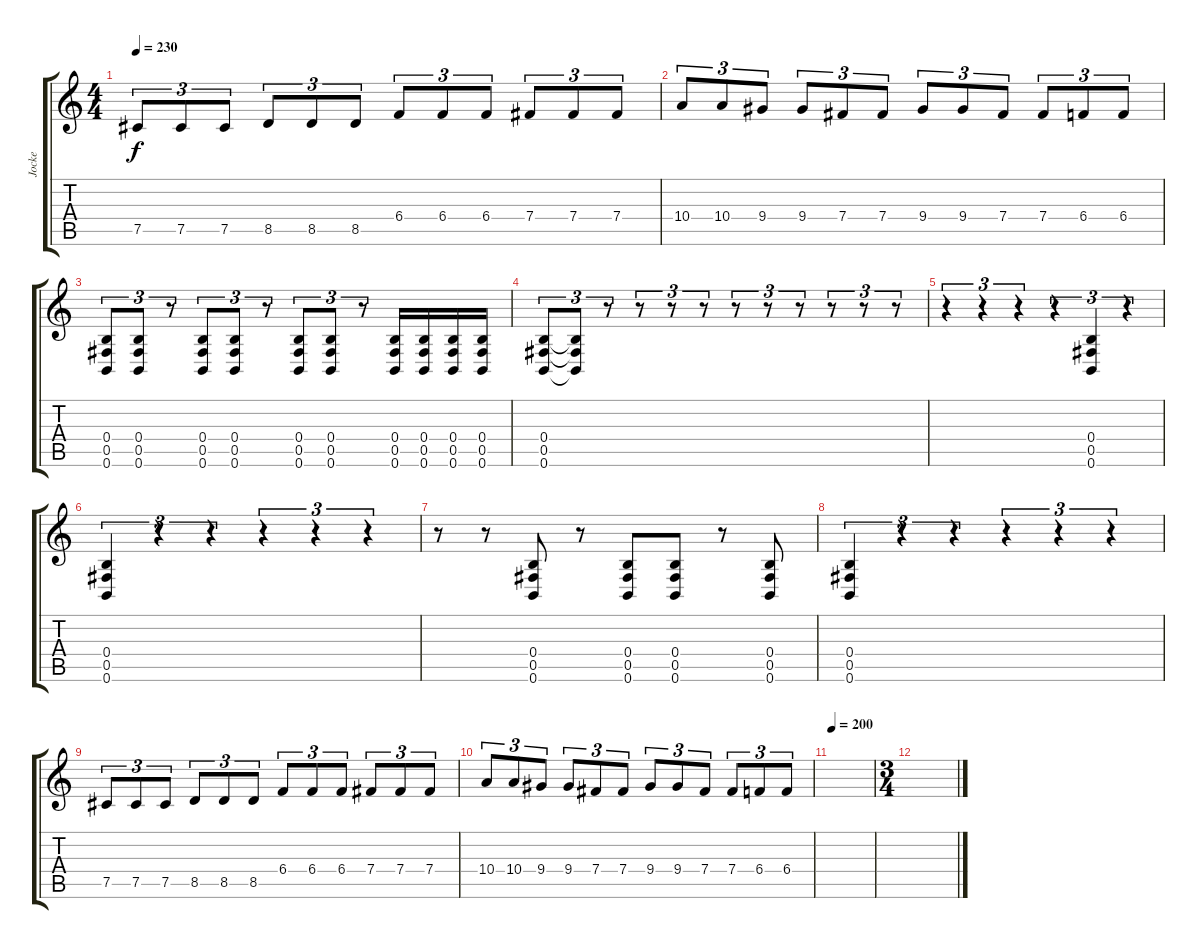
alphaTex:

\track ("Jocke" "Jocke") {instrument distortionguitar}
\staff {score tabs}
\tuning (Db4 Ab3 E3 B2 Gb2 B1) {hide}
\ts (4 4)
\tempo 230
\clef g2
\ks c
7.5.8{tu (3 2) dy f} 7.5.8{tu (3 2)} 7.5.8{tu (3 2)} 8.5.8{tu (3 2)} 8.5.8{tu (3 2)} 8.5.8{tu (3 2)} 6.4.8{tu (3 2)} 6.4.8{tu (3 2)} 6.4.8{tu (3 2)} 7.4.8{tu (3 2)} 7.4.8{tu (3 2)} 7.4.8{tu (3 2)} |
10.4.8{tu (3 2)} 10.4.8{tu (3 2)} 9.4.8{tu (3 2)} 9.4.8{tu (3 2)} 7.4.8{tu (3 2)} 7.4.8{tu (3 2)} 9.4.8{tu (3 2)} 9.4.8{tu (3 2)} 7.4.8{tu (3 2)} 7.4.8{tu (3 2)} 6.4.8{tu (3 2)} 6.4.8{tu (3 2)} |
(0.4 0.5 0.6).8{tu (3 2)} (0.4 0.5 0.6).8{tu (3 2)} r.8{tu (3 2)} (0.4 0.5 0.6).8{tu (3 2)} (0.4 0.5 0.6).8{tu (3 2)} r.8{tu (3 2)} (0.4 0.5 0.6).8{tu (3 2)} (0.4 0.5 0.6).8{tu (3 2)} r.8{tu (3 2)} (0.4 0.5 0.6).16 (0.4 0.5 0.6).16 (0.4 0.5 0.6).16 (0.4 0.5 0.6).16 |
(0.4 0.5 0.6).8{tu (3 2)} (0.4{t} 0.5{t} 0.6{t}).8{tu (3 2)} r.8{tu (3 2)} r.8{tu (3 2)} r.8{tu (3 2)} r.8{tu (3 2)} r.8{tu (3 2)} r.8{tu (3 2)} r.8{tu (3 2)} r.8{tu (3 2)} r.8{tu (3 2)} r.8{tu (3 2)} |
r.4{tu (3 2)} r.4{tu (3 2)} r.4{tu (3 2)} r.4{tu (3 2)} (0.4 0.5 0.6).4{tu (3 2)} r.4{tu (3 2)} |
(0.4 0.5 0.6).4{tu (3 2)} r.4{tu (3 2)} r.4{tu (3 2)} r.4{tu (3 2)} r.4{tu (3 2)} r.4{tu (3 2)} |
r.8 r.8 (0.4 0.5 0.6).8 r.8 (0.4 0.5 0.6).8 (0.4 0.5 0.6).8 r.8 (0.4 0.5 0.6).8 |
(0.4 0.5 0.6).4{tu (3 2)} r.4{tu (3 2)} r.4{tu (3 2)} r.4{tu (3 2)} r.4{tu (3 2)} r.4{tu (3 2)} |
7.5.8{tu (3 2)} 7.5.8{tu (3 2)} 7.5.8{tu (3 2)} 8.5.8{tu (3 2)} 8.5.8{tu (3 2)} 8.5.8{tu (3 2)} 6.4.8{tu (3 2)} 6.4.8{tu (3 2)} 6.4.8{tu (3 2)} 7.4.8{tu (3 2)} 7.4.8{tu (3 2)} 7.4.8{tu (3 2)} |
10.4.8{tu (3 2)} 10.4.8{tu (3 2)} 9.4.8{tu (3 2)} 9.4.8{tu (3 2)} 7.4.8{tu (3 2)} 7.4.8{tu (3 2)} 9.4.8{tu (3 2)} 9.4.8{tu (3 2)} 7.4.8{tu (3 2)} 7.4.8{tu (3 2)} 6.4.8{tu (3 2)} 6.4.8{tu (3 2)} |
\tempo 200
|
\ts (3 4)
